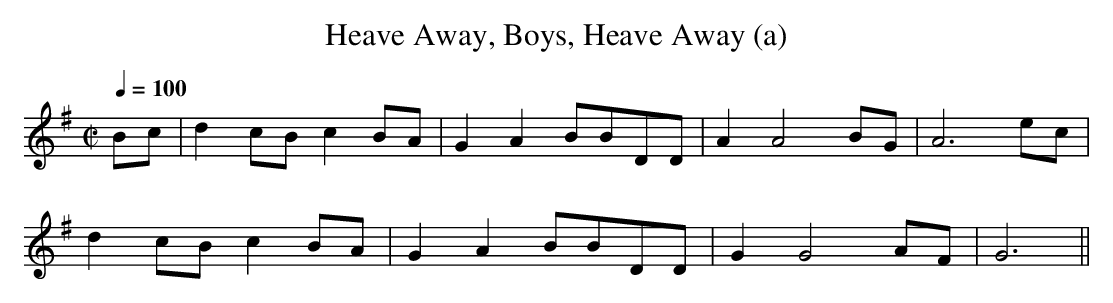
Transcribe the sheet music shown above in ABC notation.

X:1
T:Heave Away, Boys, Heave Away (a)
M:C|
L:1/8
Q:1/4=100
K:G
Bc|\
d2cB c2BA|G2A2 BBDD|A2 A4 BG|A6 ec|
d2cB c2BA|G2A2 BBDD|G2 G4 AF|G6  ||
